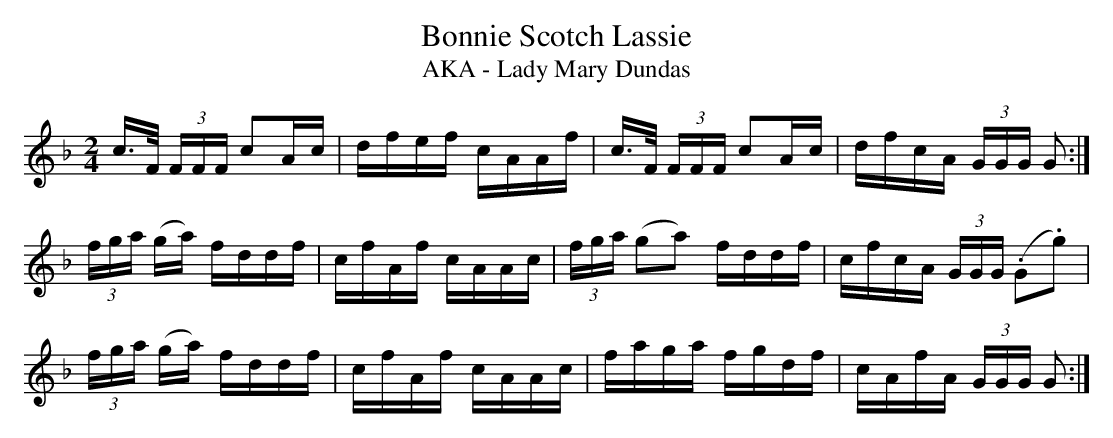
X:1
T:Bonnie Scotch Lassie
T:AKA - Lady Mary Dundas
M:2/4
L:1/8
K:F
c/>F/ (3F/F/F/ cA/c/|d/f/e/f/ c/A/A/f/|c/>F/ (3F/F/F/ cA/c/|d/f/c/A/ (3G/G/G/ G:|
(3f/g/a/ (g/a/) f/d/d/f/|c/f/A/f/ c/A/A/c/|(3f/g/a/ (ga) f/d/d/f/|c/f/c/A/ (3G/G/G/ (.G.g)|
(3f/g/a/ (g/a/) f/d/d/f/|c/f/A/f/ c/A/A/c/|f/a/g/a/ f/g/d/f/|c/A/f/A/ (3G/G/G/ G:|
